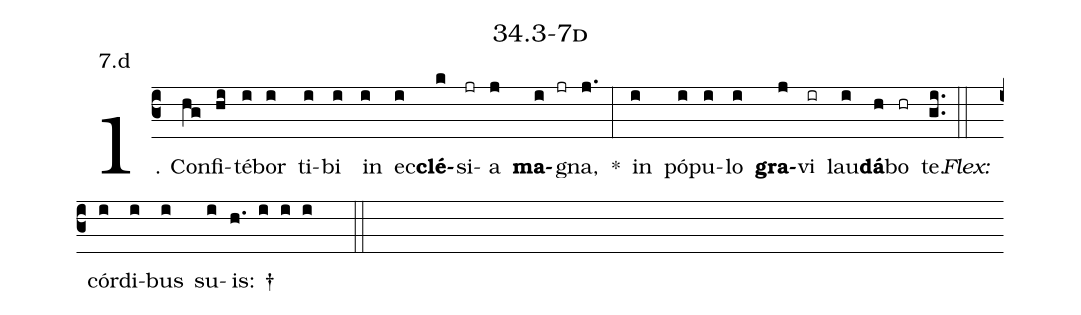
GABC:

name: 34.3-7d;
annotation: 7.d;
%%
(c3)1. Con(hg)fi(hi)té(i)bor(i) ti(i)bi(i) in(i) ec(i)<b>clé</b>(k)si(jr)a(j) <b>ma</b>(i jr)gna,(j.) *(:) in(i) pó(i)pu(i)lo(i) <b>gra</b>(j)vi(ir) lau(i)<b>dá</b>(h)bo(hr) te.(gi..) (::)
<i>Flex:</i>()  cór(i)di(i)bus(i) su(i)is: †(h. i i i  ::)

%E(i) u(i) o(j) u(i) a(h) e.(gi..) (::)
